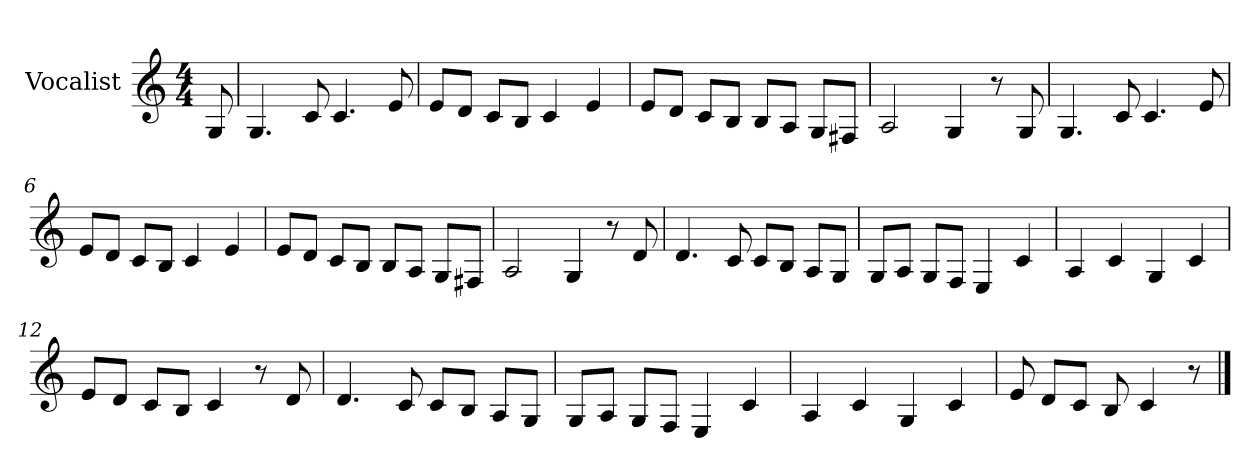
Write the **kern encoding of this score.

**kern
*part1
*staff1
*I"Vocalist
*k[]
*C:
*M4/4
=
8G
=1
4.G
8c
4.c
8e
=2
8eL
8dJ
8cL
8BJ
4c
4e
=3
8eL
8dJ
8cL
8BJ
8BL
8AJ
8GL
8F#XJ
=4
2A
4G
8r
8G
=5
4.G
8c
4.c
8e
=6
8eL
8dJ
8cL
8BJ
4c
4e
=7
8eL
8dJ
8cL
8BJ
8BL
8AJ
8GL
8F#XJ
=8
2A
4G
8r
8d
=9
4.d
8c
8cL
8BJ
8AL
8GJ
=10
8GL
8AJ
8GL
8FJ
4E
4c
=11
4A
4c
4G
4c
=12
8eL
8dJ
8cL
8BJ
4c
8r
8d
=13
4.d
8c
8cL
8BJ
8AL
8GJ
=14
8GL
8AJ
8GL
8FJ
4E
4c
=15
4A
4c
4G
4c
=16
8e
8dL
8cJ
8B
4c
8r
==
*-
